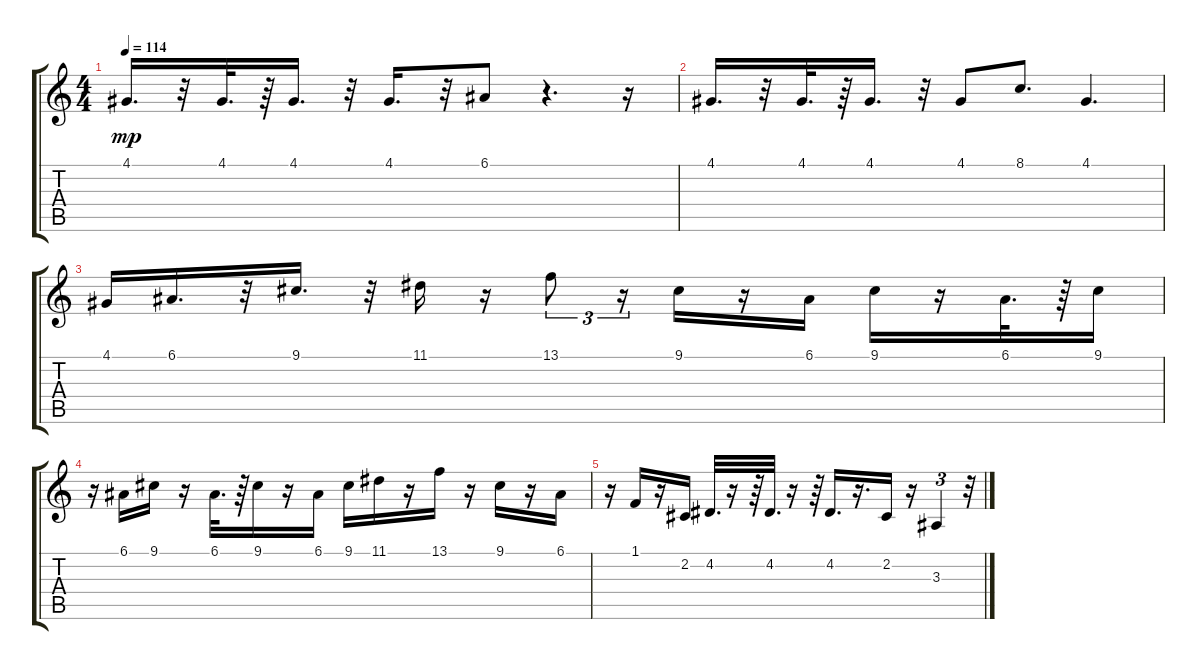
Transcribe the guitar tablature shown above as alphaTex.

\track "" {instrument lead2sawtooth}
\staff {score tabs}
\tuning (E4 B3 G3 D3 A2 E2) {hide}
\ts (4 4)
\tempo 114
\clef g2
\ks c
4.1.16{d dy mp} r.32 4.1.32{d} r.64 4.1.16{d} r.32 4.1.16{d} r.32 6.1.8 r.4{d} r.16 |
4.1.16{d} r.32 4.1.32{d} r.64 4.1.16{d} r.32 4.1.8 8.1.8{d} 4.1.4{d} |
4.1.16 6.1.16{d} r.32 9.1.16{d} r.32 11.1.16 r.16 13.1.8{tu (3 2)} r.16{tu (3 2)} 9.1.16 r.16 6.1.16 9.1.16 r.16 6.1.32{d} r.64 9.1.16 |
r.16 6.1.16 9.1.16 r.16 6.1.32{d} r.64 9.1.16 r.16 6.1.16 9.1.16 11.1.16 r.16 13.1.16 r.16 9.1.16 r.16 6.1.16 |
r.16 1.1.16 r.16 2.2.16 4.2.32{d} r.16 r.64 4.2.32{d} r.16 r.64 4.2.16{d} r.16{d} 2.2.16 r.16 3.3.4{tu (3 2)} r.32{tu (3 2)}
